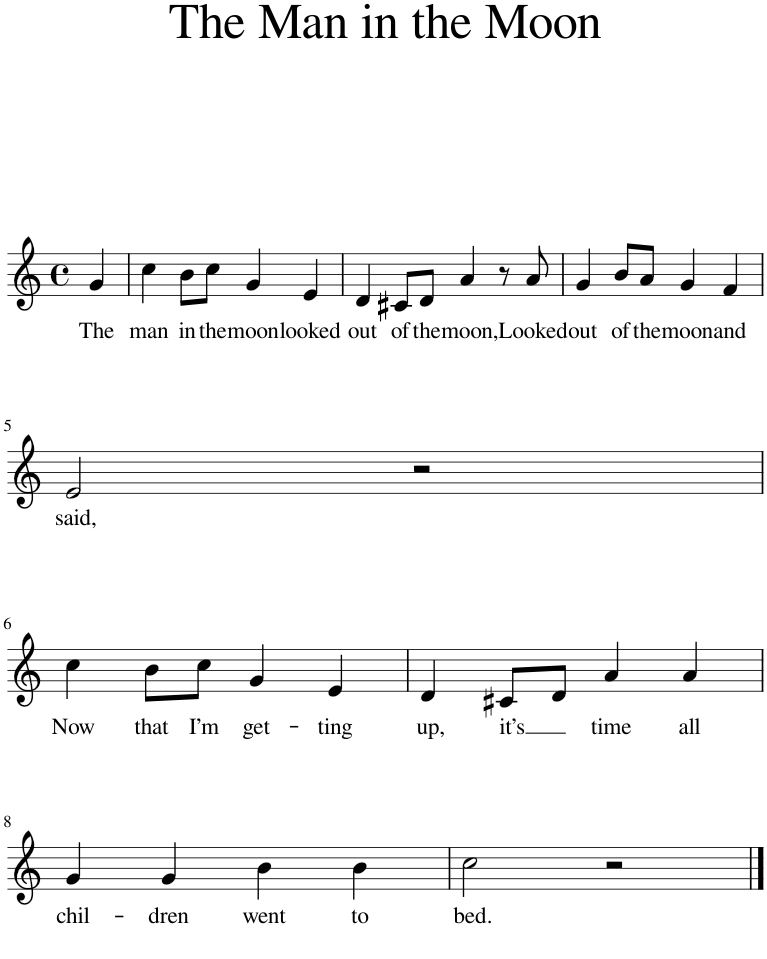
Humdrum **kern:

**kern	**text
*part1	*part1
*staff1	*staff1
*I"Piano	*
*I'Pno.	*
*clefG2	*
*k[]	*
*M4/4	*
*met(c)	*
=1	=1
!	!LO:LY:b
4g/	The
=2	=2
!	!LO:LY:b
4cc\	man
!	!LO:LY:b
8b\L	in
!	!LO:LY:b
8cc\J	the
!	!LO:LY:b
4g/	moon
!	!LO:LY:b
4e/	looked
=3	=3
!	!LO:LY:b
4d/	out
!	!LO:LY:b
8c#X/L	of
!	!LO:LY:b
8d/J	the
!	!LO:LY:b
4a/	moon,
8r	.
!	!LO:LY:b
8a/	Looked
=4	=4
!	!LO:LY:b
4g/	out
!	!LO:LY:b
8b/L	of
!	!LO:LY:b
8a/J	the
!	!LO:LY:b
4g/	moon
!	!LO:LY:b
4f/	and
!!LO:LB:g=z
=5	=5
!	!LO:LY:b
2e/	said,
2r	.
!!LO:LB:g=z
=6	=6
!	!LO:LY:b
4cc\	Now
!	!LO:LY:b
8b\L	that
!	!LO:LY:b
8cc\J	I’m
!	!LO:LY:b
4g/	get-
!	!LO:LY:b
4e/	-ting
=7	=7
!	!LO:LY:b
4d/	up,
!	!LO:LY:b
8c#X/L	it’s
8d/J	.
!	!LO:LY:b
4a/	time
!	!LO:LY:b
4a/	all
!!LO:LB:g=z
=8	=8
!	!LO:LY:b
4g/	chil-
!	!LO:LY:b
4g/	-dren
!	!LO:LY:b
4b\	went
!	!LO:LY:b
4b\	to
=9	=9
!	!LO:LY:b
2cc\	bed.
2r	.
==	==
*-	*-
